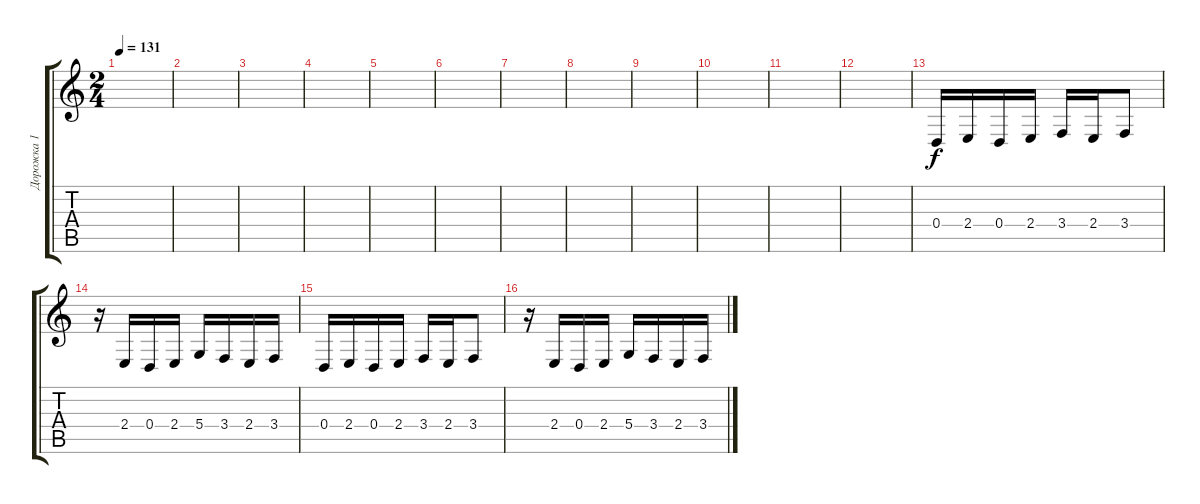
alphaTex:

\track ("Дорожка 1" "Дорожка 1") {instrument lead2sawtooth}
\staff {score tabs}
\tuning (E4 B3 G3 D3 A2 E2) {hide}
\ts (2 4)
\tempo 131
\clef g2
\ks c
|
|
|
|
|
|
|
|
|
|
|
|
0.4.16{volume 15 instrument lead2sawtooth} 2.4.16 0.4.16 2.4.16 3.4.16 2.4.16 3.4.8 |
r.16 2.4.16 0.4.16 2.4.16 5.4.16 3.4.16 2.4.16 3.4.16 |
0.4.16 2.4.16 0.4.16 2.4.16 3.4.16 2.4.16 3.4.8 |
r.16 2.4.16 0.4.16 2.4.16 5.4.16 3.4.16 2.4.16 3.4.16
